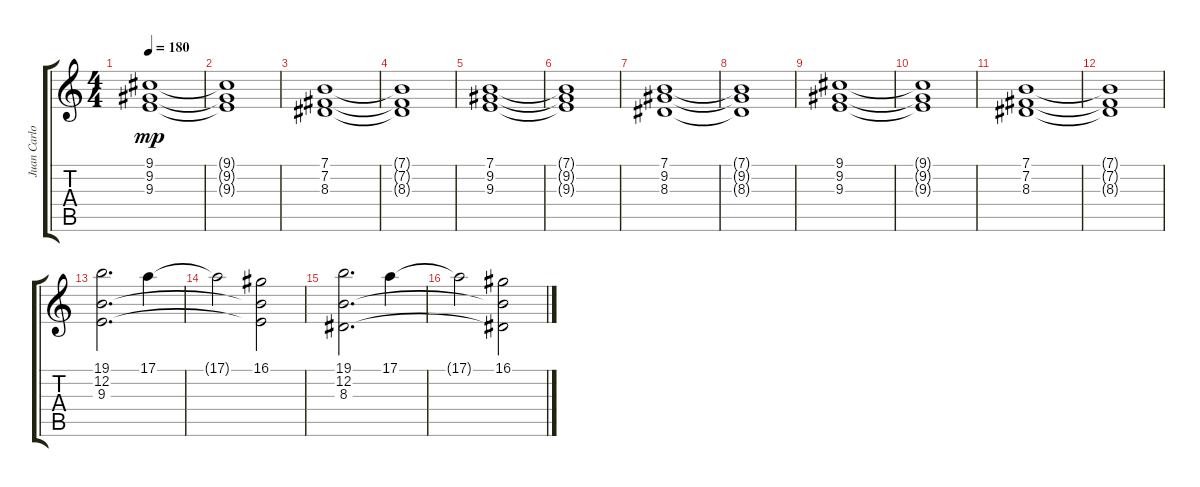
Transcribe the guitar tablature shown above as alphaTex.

\track ("Juan Carlos" "Juan Carlo") {instrument rockorgan}
\staff {score tabs}
\tuning (E4 B3 G3 D3 A2 E2) {hide}
\ts (4 4)
\tempo 180
\clef g2
\ks c
(9.1 9.2 9.3).1{dy mp} |
(9.1{t} 9.2{t} 9.3{t}).1 |
(7.1 7.2 8.3).1 |
(7.1{t} 7.2{t} 8.3{t}).1 |
(7.1 9.2 9.3).1 |
(7.1{t} 9.2{t} 9.3{t}).1 |
(7.1 9.2 8.3).1 |
(7.1{t} 9.2{t} 8.3{t}).1 |
(9.1 9.2 9.3).1 |
(9.1{t} 9.2{t} 9.3{t}).1 |
(7.1 7.2 8.3).1 |
(7.1{t} 7.2{t} 8.3{t}).1 |
(19.1 12.2 9.3).2{d} 17.1.4 |
17.1{t}.2 (16.1 12.2{t} 9.3{t}).2 |
(19.1 12.2 8.3).2{d} 17.1.4 |
17.1{t}.2 (16.1 12.2{t} 8.3{t}).2
